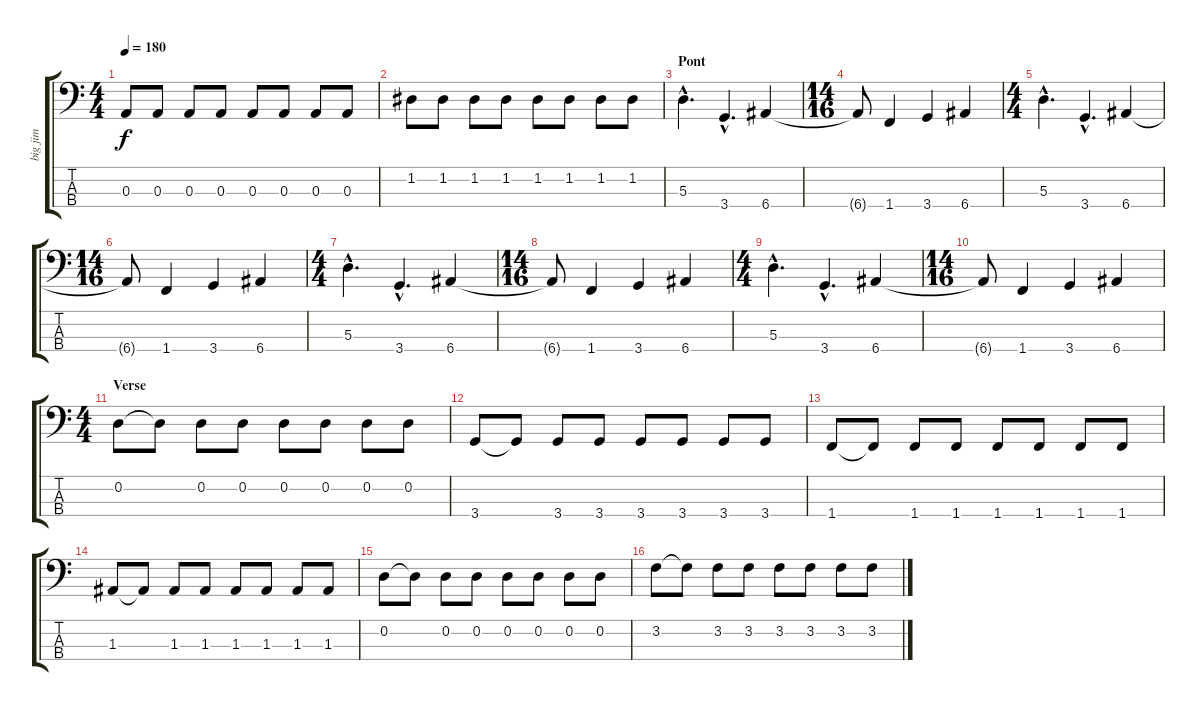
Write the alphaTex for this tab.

\track ("big jim" "big jim") {instrument electricbasspick}
\staff {score tabs}
\tuning (G2 D2 A1 E1) {hide}
\ts (4 4)
\tempo 180
\clef f4
\ks c
0.3.8{dy f} 0.3.8 0.3.8 0.3.8 0.3.8 0.3.8 0.3.8 0.3.8 |
1.2.8 1.2.8 1.2.8 1.2.8 1.2.8 1.2.8 1.2.8 1.2.8 |
\section ("" "Pont")
5.3{hac}.4{d} 3.4{hac}.4{d} 6.4.4 |
\ts (14 16)
6.4{t}.8 1.4.4 3.4.4 6.4.4 |
\ts (4 4)
5.3{hac}.4{d} 3.4{hac}.4{d} 6.4.4 |
\ts (14 16)
6.4{t}.8 1.4.4 3.4.4 6.4.4 |
\ts (4 4)
5.3{hac}.4{d} 3.4{hac}.4{d} 6.4.4 |
\ts (14 16)
6.4{t}.8 1.4.4 3.4.4 6.4.4 |
\ts (4 4)
5.3{hac}.4{d} 3.4{hac}.4{d} 6.4.4 |
\ts (14 16)
6.4{t}.8 1.4.4 3.4.4 6.4.4 |
\ts (4 4)
\section ("" "Verse")
0.2.8 0.2{t}.8 0.2.8 0.2.8 0.2.8 0.2.8 0.2.8 0.2.8 |
3.4.8 3.4{t}.8 3.4.8 3.4.8 3.4.8 3.4.8 3.4.8 3.4.8 |
1.4.8 1.4{t}.8 1.4.8 1.4.8 1.4.8 1.4.8 1.4.8 1.4.8 |
1.3.8 1.3{t}.8 1.3.8 1.3.8 1.3.8 1.3.8 1.3.8 1.3.8 |
0.2.8 0.2{t}.8 0.2.8 0.2.8 0.2.8 0.2.8 0.2.8 0.2.8 |
3.2.8 3.2{t}.8 3.2.8 3.2.8 3.2.8 3.2.8 3.2.8 3.2.8
